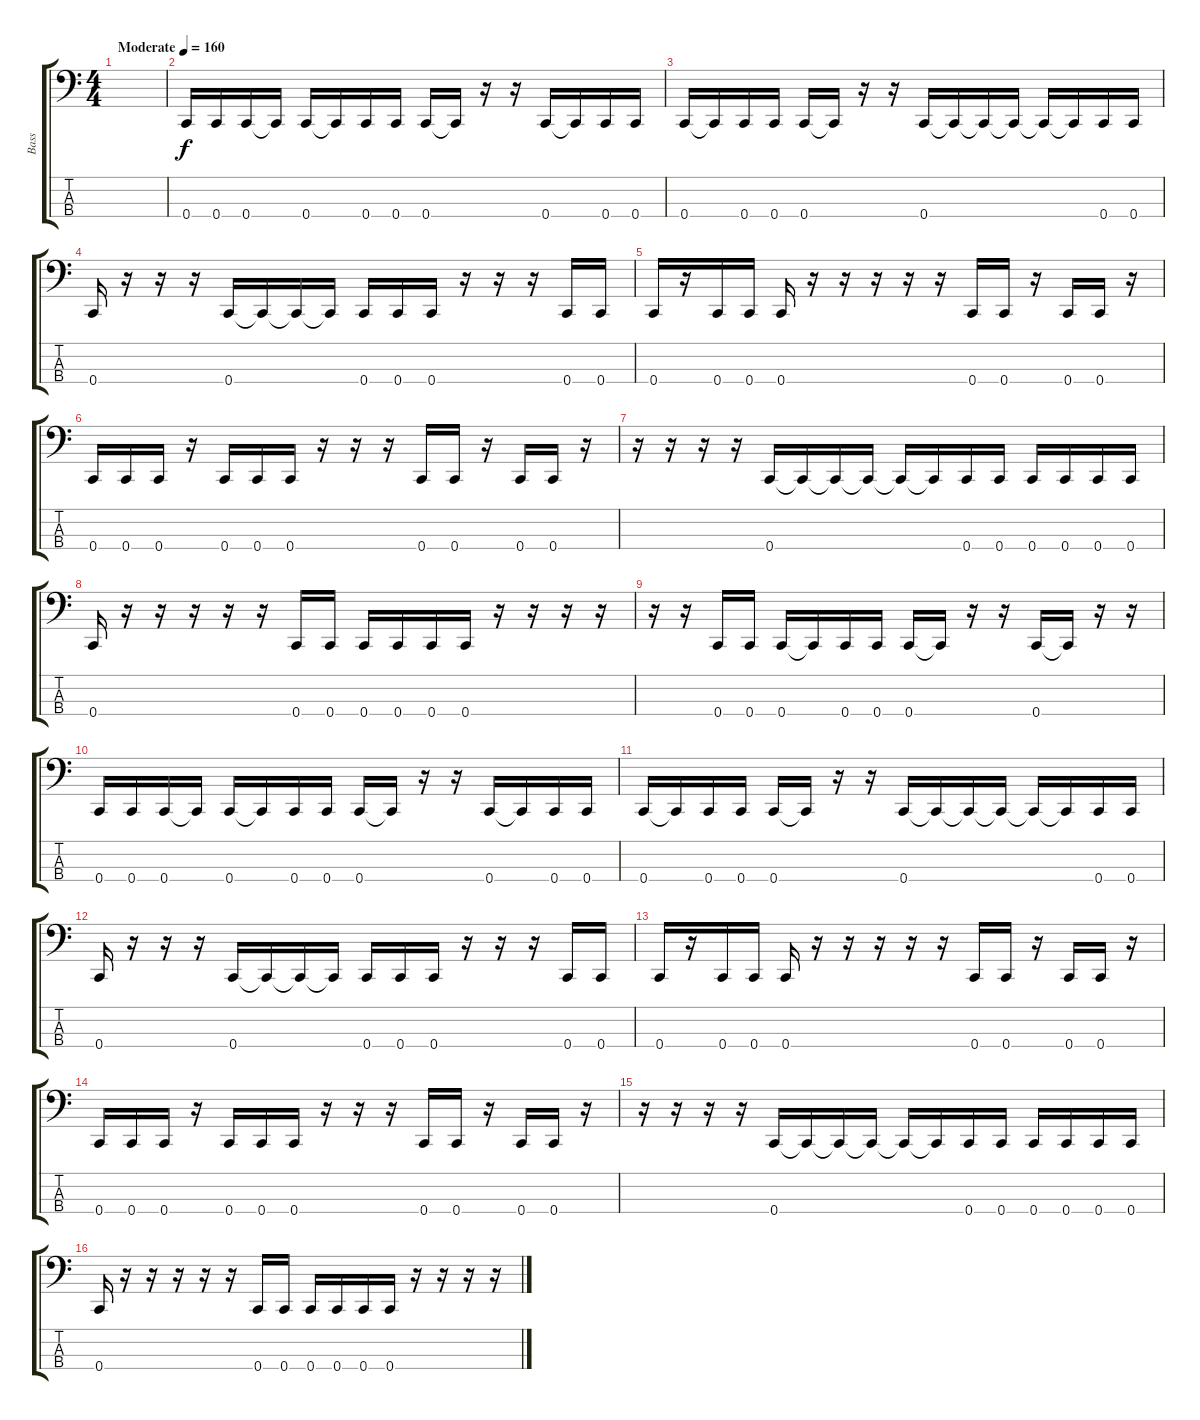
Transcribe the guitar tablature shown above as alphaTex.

\track ("Bass" "Bass") {instrument electricbasspick}
\staff {score tabs}
\tuning (F2 C2 G1 C1) {hide}
\ts (4 4)
\tempo (160 "Moderate")
\clef f4
\ks c
|
0.4.16 0.4.16 0.4.16 0.4{t}.16 0.4.16 0.4{t}.16 0.4.16 0.4.16 0.4.16 0.4{t}.16 r.16 r.16 0.4.16 0.4{t}.16 0.4.16 0.4.16 |
0.4.16 0.4{t}.16 0.4.16 0.4.16 0.4.16 0.4{t}.16 r.16 r.16 0.4.16 0.4{t}.16 0.4{t}.16 0.4{t}.16 0.4{t}.16 0.4{t}.16 0.4.16 0.4.16 |
0.4.16 r.16 r.16 r.16 0.4.16 0.4{t}.16 0.4{t}.16 0.4{t}.16 0.4.16 0.4.16 0.4.16 r.16 r.16 r.16 0.4.16 0.4.16 |
0.4.16 r.16 0.4.16 0.4.16 0.4.16 r.16 r.16 r.16 r.16 r.16 0.4.16 0.4.16 r.16 0.4.16 0.4.16 r.16 |
0.4.16 0.4.16 0.4.16 r.16 0.4.16 0.4.16 0.4.16 r.16 r.16 r.16 0.4.16 0.4.16 r.16 0.4.16 0.4.16 r.16 |
r.16 r.16 r.16 r.16 0.4.16 0.4{t}.16 0.4{t}.16 0.4{t}.16 0.4{t}.16 0.4{t}.16 0.4.16 0.4.16 0.4.16 0.4.16 0.4.16 0.4.16 |
0.4.16 r.16 r.16 r.16 r.16 r.16 0.4.16 0.4.16 0.4.16 0.4.16 0.4.16 0.4.16 r.16 r.16 r.16 r.16 |
r.16 r.16 0.4.16 0.4.16 0.4.16 0.4{t}.16 0.4.16 0.4.16 0.4.16 0.4{t}.16 r.16 r.16 0.4.16 0.4{t}.16 r.16 r.16 |
0.4.16 0.4.16 0.4.16 0.4{t}.16 0.4.16 0.4{t}.16 0.4.16 0.4.16 0.4.16 0.4{t}.16 r.16 r.16 0.4.16 0.4{t}.16 0.4.16 0.4.16 |
0.4.16 0.4{t}.16 0.4.16 0.4.16 0.4.16 0.4{t}.16 r.16 r.16 0.4.16 0.4{t}.16 0.4{t}.16 0.4{t}.16 0.4{t}.16 0.4{t}.16 0.4.16 0.4.16 |
0.4.16 r.16 r.16 r.16 0.4.16 0.4{t}.16 0.4{t}.16 0.4{t}.16 0.4.16 0.4.16 0.4.16 r.16 r.16 r.16 0.4.16 0.4.16 |
0.4.16 r.16 0.4.16 0.4.16 0.4.16 r.16 r.16 r.16 r.16 r.16 0.4.16 0.4.16 r.16 0.4.16 0.4.16 r.16 |
0.4.16 0.4.16 0.4.16 r.16 0.4.16 0.4.16 0.4.16 r.16 r.16 r.16 0.4.16 0.4.16 r.16 0.4.16 0.4.16 r.16 |
r.16 r.16 r.16 r.16 0.4.16 0.4{t}.16 0.4{t}.16 0.4{t}.16 0.4{t}.16 0.4{t}.16 0.4.16 0.4.16 0.4.16 0.4.16 0.4.16 0.4.16 |
0.4.16 r.16 r.16 r.16 r.16 r.16 0.4.16 0.4.16 0.4.16 0.4.16 0.4.16 0.4.16 r.16 r.16 r.16 r.16
